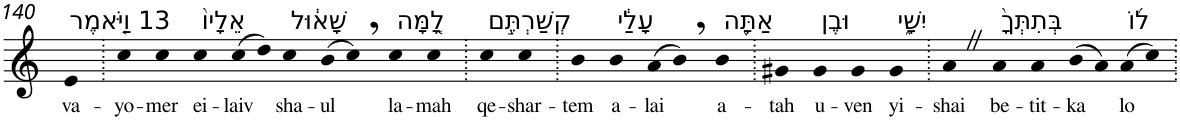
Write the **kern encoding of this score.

**kern	**text
*part1	*part1
*staff1	*staff1
*I"Piano	*
*I'Pno	*
!!LO:PB:g=z
*clefG2	*
*k[]	*
=140	=140
!LO:TX:a:t=13 וַיֹּ֤אמֶר	!
!	!LO:LY:b
4e	va-
=141.	=141.
!	!LO:LY:b
4cc	-yo-
!	!LO:LY:b
4cc	-mer
!LO:TX:a:t=אֵלָיו֙	!
!	!LO:LY:b
4cc	ei-
!	!LO:LY:b
(>8cc	-laiv
8dd)	.
!LO:TX:a:t=שָׁא֔וּל	!
!	!LO:LY:b
4cc	sha-
!	!LO:LY:b
(>8b	-ul
8cc,)	.
!LO:TX:a:t=לָ֚מָּה	!
!	!LO:LY:b
4cc	la-
!	!LO:LY:b
4cc	-mah
=142.	=142.
!LO:TX:a:t=קְשַׁרְתֶּ֣ם	!
!	!LO:LY:b
4cc	qe-
!	!LO:LY:b
4cc	-shar-
=143.	=143.
!	!LO:LY:b
4b	-tem
!LO:TX:a:t=עָלַ֔י	!
!	!LO:LY:b
4b	a-
!	!LO:LY:b
(>8a	-lai
8b,)	.
!LO:TX:a:t=אַתָּ֖ה	!
!	!LO:LY:b
4b	a-
=144.	=144.
!	!LO:LY:b
4g#X	-tah
!LO:TX:a:t=וּבֶן	!
!	!LO:LY:b
4g#	u-
!	!LO:LY:b
4g#	-ven
!LO:TX:a:t=יִשָׁ֑י	!
!	!LO:LY:b
4g#	yi-
=145.	=145.
!	!LO:LY:b
4aZ	-shai
!LO:TX:a:t=בְּתִתְּךָ֨	!
!	!LO:LY:b
4a	be-
!	!LO:LY:b
4a	-tit-
!	!LO:LY:b
(>8b	-ka
8a)	.
!LO:TX:a:t=ל֜וֹ	!
!	!LO:LY:b
(>8a	lo
8cc)	.
=.	=.
*-	*-
